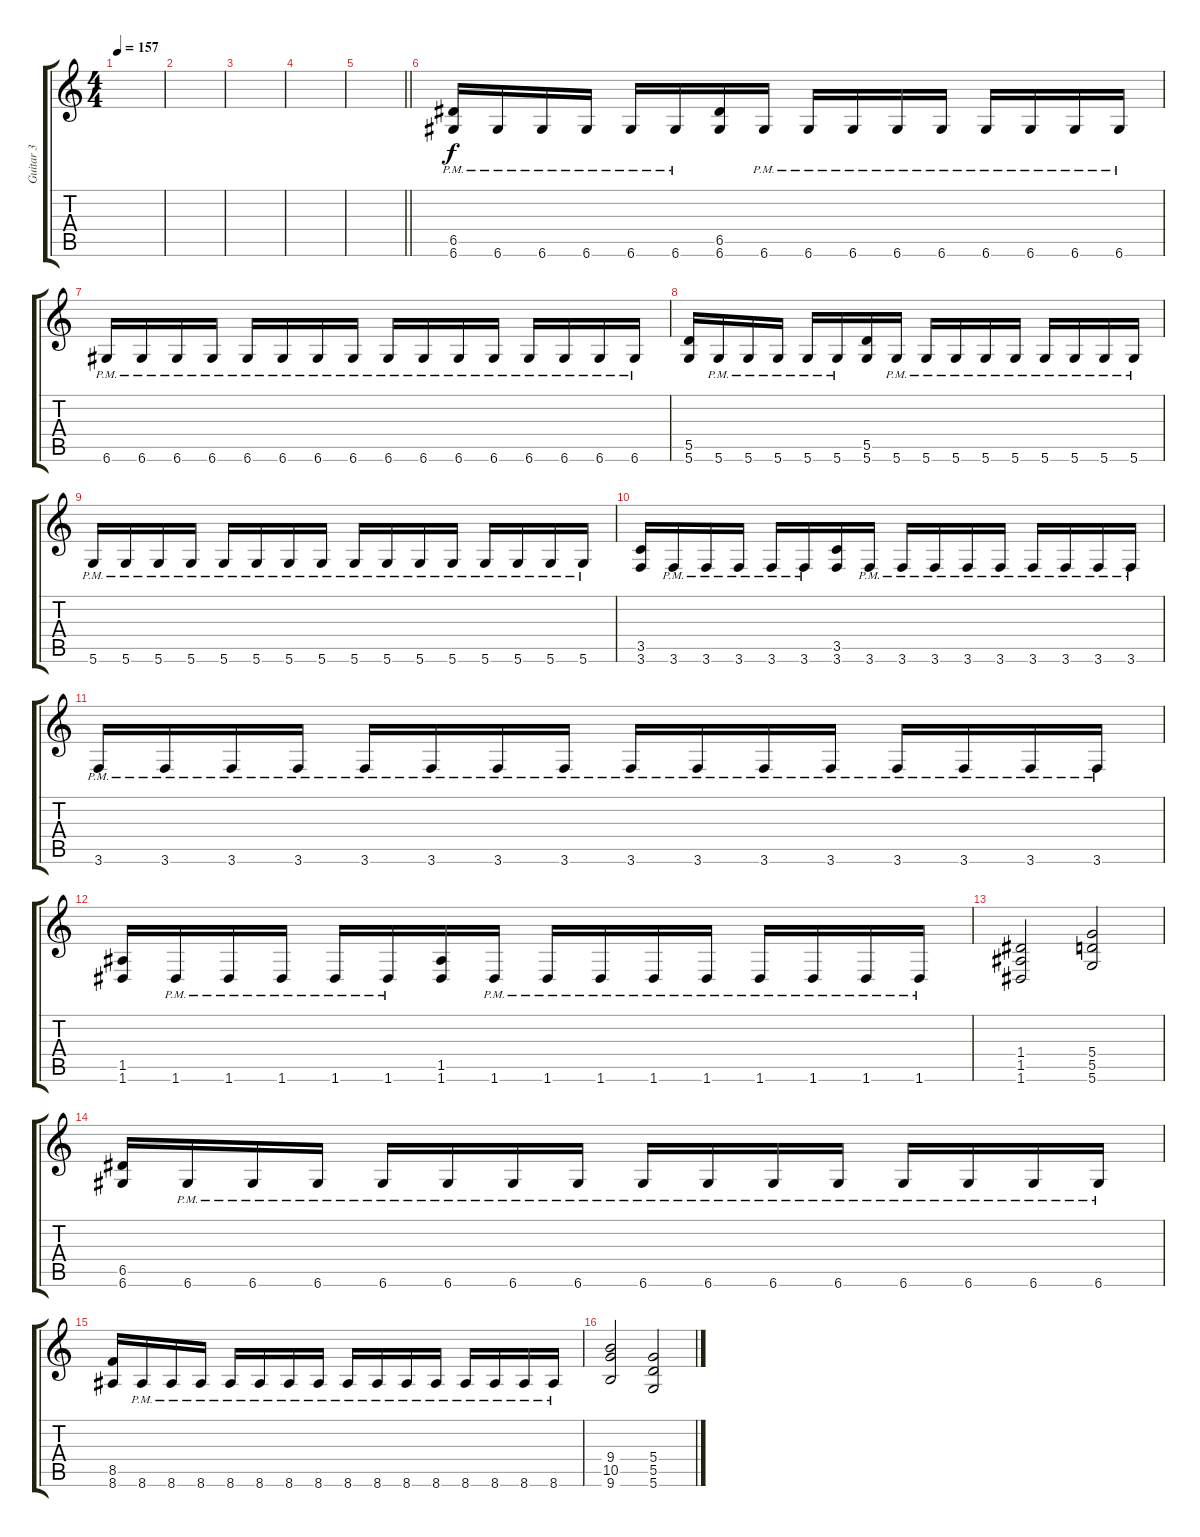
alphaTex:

\track ("Guitar 3" "Guitar 3") {instrument overdrivenguitar}
\staff {score tabs}
\tuning (E4 B3 G3 D3 A2 D2) {hide}
\ts (4 4)
\tempo 157
\clef g2
\ks c
|
|
|
|
\barLineRight lightlight
|
(6.5 6.6{pm}).16 6.6{pm}.16 6.6{pm}.16 6.6{pm}.16 6.6{pm}.16 6.6{pm}.16 (6.5 6.6).16 6.6{pm}.16 6.6{pm}.16 6.6{pm}.16 6.6{pm}.16 6.6{pm}.16 6.6{pm}.16 6.6{pm}.16 6.6{pm}.16 6.6{pm}.16 |
6.6{pm}.16 6.6{pm}.16 6.6{pm}.16 6.6{pm}.16 6.6{pm}.16 6.6{pm}.16 6.6{pm}.16 6.6{pm}.16 6.6{pm}.16 6.6{pm}.16 6.6{pm}.16 6.6{pm}.16 6.6{pm}.16 6.6{pm}.16 6.6{pm}.16 6.6{pm}.16 |
(5.5 5.6).16 5.6{pm}.16 5.6{pm}.16 5.6{pm}.16 5.6{pm}.16 5.6{pm}.16 (5.5 5.6).16 5.6{pm}.16 5.6{pm}.16 5.6{pm}.16 5.6{pm}.16 5.6{pm}.16 5.6{pm}.16 5.6{pm}.16 5.6{pm}.16 5.6{pm}.16 |
5.6{pm}.16 5.6{pm}.16 5.6{pm}.16 5.6{pm}.16 5.6{pm}.16 5.6{pm}.16 5.6{pm}.16 5.6{pm}.16 5.6{pm}.16 5.6{pm}.16 5.6{pm}.16 5.6{pm}.16 5.6{pm}.16 5.6{pm}.16 5.6{pm}.16 5.6{pm}.16 |
(3.5 3.6).16 3.6{pm}.16 3.6{pm}.16 3.6{pm}.16 3.6{pm}.16 3.6{pm}.16 (3.5 3.6).16 3.6{pm}.16 3.6{pm}.16 3.6{pm}.16 3.6{pm}.16 3.6{pm}.16 3.6{pm}.16 3.6{pm}.16 3.6{pm}.16 3.6{pm}.16 |
3.6{pm}.16 3.6{pm}.16 3.6{pm}.16 3.6{pm}.16 3.6{pm}.16 3.6{pm}.16 3.6{pm}.16 3.6{pm}.16 3.6{pm}.16 3.6{pm}.16 3.6{pm}.16 3.6{pm}.16 3.6{pm}.16 3.6{pm}.16 3.6{pm}.16 3.6{pm}.16 |
(1.5 1.6).16 1.6{pm}.16 1.6{pm}.16 1.6{pm}.16 1.6{pm}.16 1.6{pm}.16 (1.5 1.6).16 1.6{pm}.16 1.6{pm}.16 1.6{pm}.16 1.6{pm}.16 1.6{pm}.16 1.6{pm}.16 1.6{pm}.16 1.6{pm}.16 1.6{pm}.16 |
(1.4 1.5 1.6).2 (5.4 5.5 5.6).2 |
(6.5 6.6).16 6.6{pm}.16 6.6{pm}.16 6.6{pm}.16 6.6{pm}.16 6.6{pm}.16 6.6{pm}.16 6.6{pm}.16 6.6{pm}.16 6.6{pm}.16 6.6{pm}.16 6.6{pm}.16 6.6{pm}.16 6.6{pm}.16 6.6{pm}.16 6.6{pm}.16 |
(8.5 8.6).16 8.6{pm}.16 8.6{pm}.16 8.6{pm}.16 8.6{pm}.16 8.6{pm}.16 8.6{pm}.16 8.6{pm}.16 8.6{pm}.16 8.6{pm}.16 8.6{pm}.16 8.6{pm}.16 8.6{pm}.16 8.6{pm}.16 8.6{pm}.16 8.6{pm}.16 |
(9.4 10.5 9.6).2 (5.4 5.5 5.6).2
